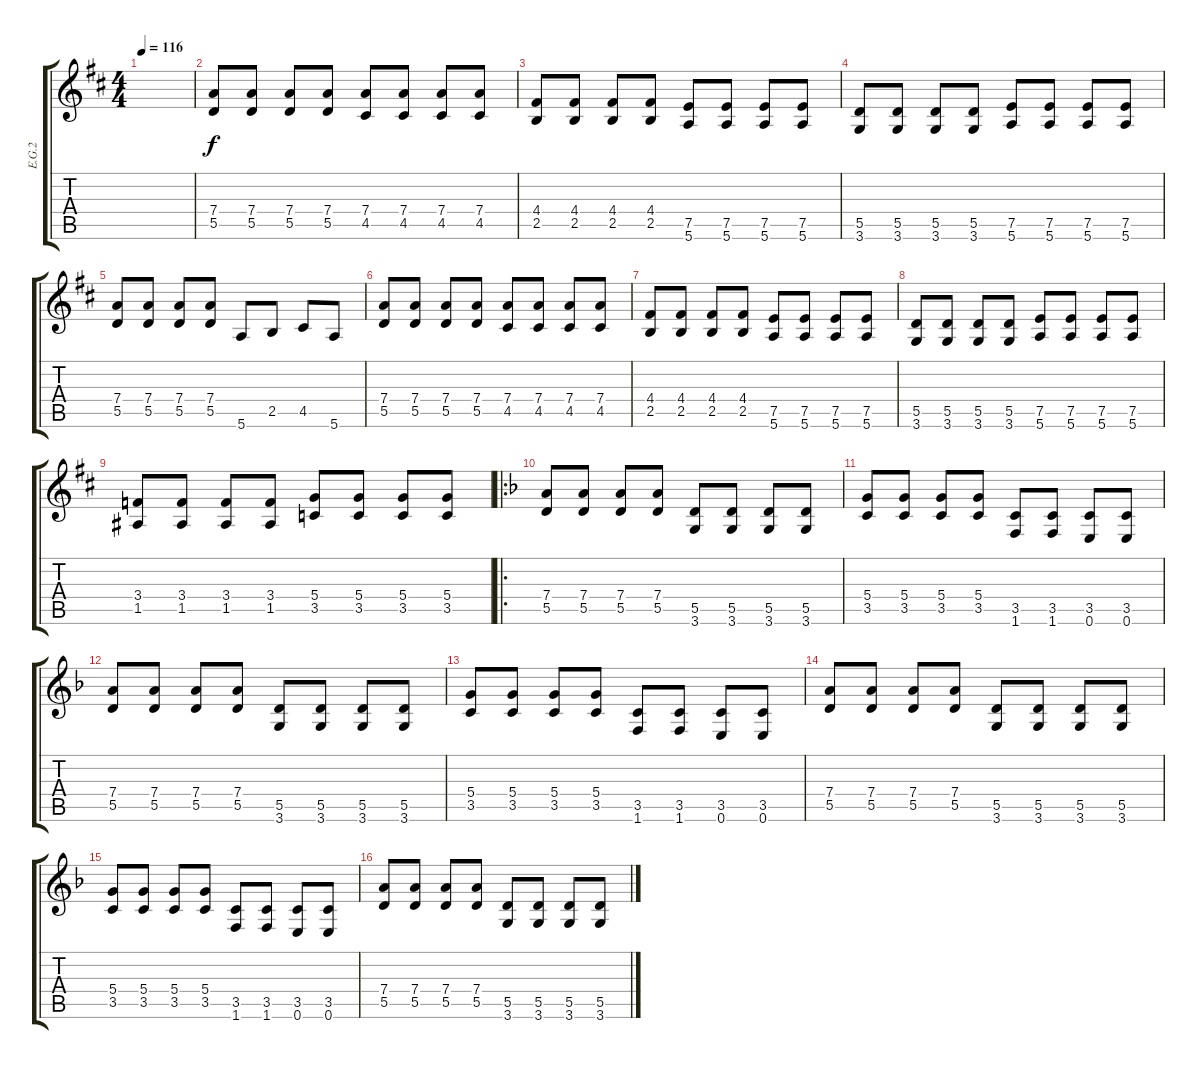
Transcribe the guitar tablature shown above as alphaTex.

\track ("E.G.2" "E.G.2") {instrument overdrivenguitar}
\staff {score tabs}
\tuning (E4 B3 G3 D3 A2 E2) {hide}
\ts (4 4)
\tempo 116
\clef g2
\ks d
|
(7.4 5.5).8 (7.4 5.5).8 (7.4 5.5).8 (7.4 5.5).8 (7.4 4.5).8 (7.4 4.5).8 (7.4 4.5).8 (7.4 4.5).8 |
(4.4 2.5).8 (4.4 2.5).8 (4.4 2.5).8 (4.4 2.5).8 (7.5 5.6).8 (7.5 5.6).8 (7.5 5.6).8 (7.5 5.6).8 |
(5.5 3.6).8 (5.5 3.6).8 (5.5 3.6).8 (5.5 3.6).8 (7.5 5.6).8 (7.5 5.6).8 (7.5 5.6).8 (7.5 5.6).8 |
(7.4 5.5).8 (7.4 5.5).8 (7.4 5.5).8 (7.4 5.5).8 5.6.8 2.5.8 4.5.8 5.6.8 |
(7.4 5.5).8 (7.4 5.5).8 (7.4 5.5).8 (7.4 5.5).8 (7.4 4.5).8 (7.4 4.5).8 (7.4 4.5).8 (7.4 4.5).8 |
(4.4 2.5).8 (4.4 2.5).8 (4.4 2.5).8 (4.4 2.5).8 (7.5 5.6).8 (7.5 5.6).8 (7.5 5.6).8 (7.5 5.6).8 |
(5.5 3.6).8 (5.5 3.6).8 (5.5 3.6).8 (5.5 3.6).8 (7.5 5.6).8 (7.5 5.6).8 (7.5 5.6).8 (7.5 5.6).8 |
(3.4 1.5).8 (3.4 1.5).8 (3.4 1.5).8 (3.4 1.5).8 (5.4 3.5).8 (5.4 3.5).8 (5.4 3.5).8 (5.4 3.5).8 |
\ro
\ks f
(7.4 5.5).8 (7.4 5.5).8 (7.4 5.5).8 (7.4 5.5).8 (5.5 3.6).8 (5.5 3.6).8 (5.5 3.6).8 (5.5 3.6).8 |
(5.4 3.5).8 (5.4 3.5).8 (5.4 3.5).8 (5.4 3.5).8 (3.5 1.6).8 (3.5 1.6).8 (3.5 0.6).8 (3.5 0.6).8 |
(7.4 5.5).8 (7.4 5.5).8 (7.4 5.5).8 (7.4 5.5).8 (5.5 3.6).8 (5.5 3.6).8 (5.5 3.6).8 (5.5 3.6).8 |
(5.4 3.5).8 (5.4 3.5).8 (5.4 3.5).8 (5.4 3.5).8 (3.5 1.6).8 (3.5 1.6).8 (3.5 0.6).8 (3.5 0.6).8 |
(7.4 5.5).8 (7.4 5.5).8 (7.4 5.5).8 (7.4 5.5).8 (5.5 3.6).8 (5.5 3.6).8 (5.5 3.6).8 (5.5 3.6).8 |
(5.4 3.5).8 (5.4 3.5).8 (5.4 3.5).8 (5.4 3.5).8 (3.5 1.6).8 (3.5 1.6).8 (3.5 0.6).8 (3.5 0.6).8 |
(7.4 5.5).8 (7.4 5.5).8 (7.4 5.5).8 (7.4 5.5).8 (5.5 3.6).8 (5.5 3.6).8 (5.5 3.6).8 (5.5 3.6).8
